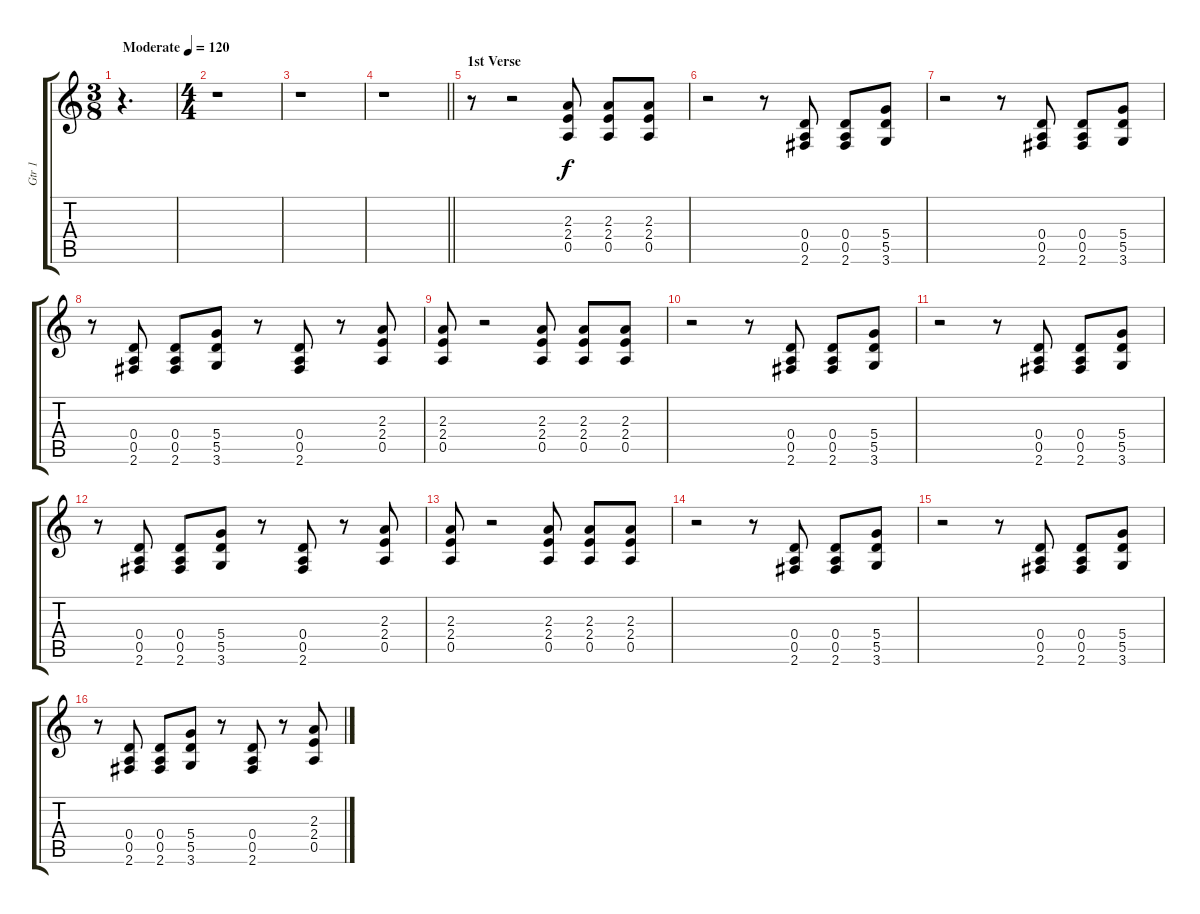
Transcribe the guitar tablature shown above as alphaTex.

\track ("Gtr 1" "Gtr 1") {instrument distortionguitar}
\staff {score tabs}
\tuning (E4 B3 G3 D3 A2 E2) {hide}
\ts (3 8)
\tempo (120 "Moderate")
\clef g2
\ks c
r.4{d dy f instrument distortionguitar} |
\ts (4 4)
r.1 |
r.1 |
\barLineRight lightlight
r.1 |
\section ("" "1st Verse")
r.8 r.2 (2.3 2.4 0.5).8 (2.3 2.4 0.5).8 (2.3 2.4 0.5).8 |
r.2 r.8 (0.4 0.5 2.6).8 (0.4 0.5 2.6).8 (5.4 5.5 3.6).8 |
r.2 r.8 (0.4 0.5 2.6).8 (0.4 0.5 2.6).8 (5.4 5.5 3.6).8 |
r.8 (0.4 0.5 2.6).8 (0.4 0.5 2.6).8 (5.4 5.5 3.6).8 r.8 (0.4 0.5 2.6).8 r.8 (2.3 2.4 0.5).8 |
(2.3 2.4 0.5).8 r.2 (2.3 2.4 0.5).8 (2.3 2.4 0.5).8 (2.3 2.4 0.5).8 |
r.2 r.8 (0.4 0.5 2.6).8 (0.4 0.5 2.6).8 (5.4 5.5 3.6).8 |
r.2 r.8 (0.4 0.5 2.6).8 (0.4 0.5 2.6).8 (5.4 5.5 3.6).8 |
r.8 (0.4 0.5 2.6).8 (0.4 0.5 2.6).8 (5.4 5.5 3.6).8 r.8 (0.4 0.5 2.6).8 r.8 (2.3 2.4 0.5).8 |
(2.3 2.4 0.5).8 r.2 (2.3 2.4 0.5).8 (2.3 2.4 0.5).8 (2.3 2.4 0.5).8 |
r.2 r.8 (0.4 0.5 2.6).8 (0.4 0.5 2.6).8 (5.4 5.5 3.6).8 |
r.2 r.8 (0.4 0.5 2.6).8 (0.4 0.5 2.6).8 (5.4 5.5 3.6).8 |
r.8 (0.4 0.5 2.6).8 (0.4 0.5 2.6).8 (5.4 5.5 3.6).8 r.8 (0.4 0.5 2.6).8 r.8 (2.3 2.4 0.5).8
